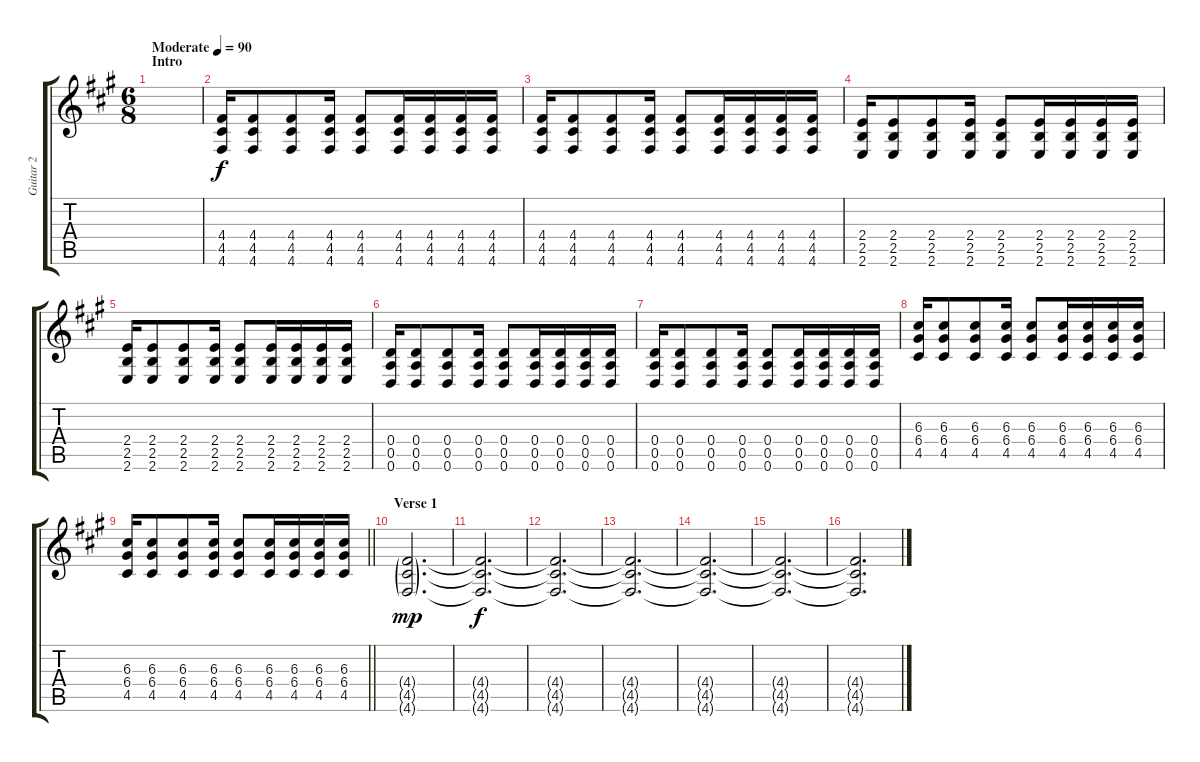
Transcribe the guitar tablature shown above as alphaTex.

\track ("Guitar 2" "Guitar 2") {instrument distortionguitar}
\staff {score tabs}
\tuning (E4 B3 G3 D3 A2 D2) {hide}
\ts (6 8)
\section ("" "Intro")
\tempo (90 "Moderate")
\clef g2
\ks a
|
(4.4 4.5 4.6).16 (4.4 4.5 4.6).8 (4.4 4.5 4.6).8 (4.4 4.5 4.6).16 (4.4 4.5 4.6).8 (4.4 4.5 4.6).16 (4.4 4.5 4.6).16 (4.4 4.5 4.6).16 (4.4 4.5 4.6).16 |
(4.4 4.5 4.6).16 (4.4 4.5 4.6).8 (4.4 4.5 4.6).8 (4.4 4.5 4.6).16 (4.4 4.5 4.6).8 (4.4 4.5 4.6).16 (4.4 4.5 4.6).16 (4.4 4.5 4.6).16 (4.4 4.5 4.6).16 |
(2.4 2.5 2.6).16 (2.4 2.5 2.6).8 (2.4 2.5 2.6).8 (2.4 2.5 2.6).16 (2.4 2.5 2.6).8 (2.4 2.5 2.6).16 (2.4 2.5 2.6).16 (2.4 2.5 2.6).16 (2.4 2.5 2.6).16 |
(2.4 2.5 2.6).16 (2.4 2.5 2.6).8 (2.4 2.5 2.6).8 (2.4 2.5 2.6).16 (2.4 2.5 2.6).8 (2.4 2.5 2.6).16 (2.4 2.5 2.6).16 (2.4 2.5 2.6).16 (2.4 2.5 2.6).16 |
(0.4 0.5 0.6).16 (0.4 0.5 0.6).8 (0.4 0.5 0.6).8 (0.4 0.5 0.6).16 (0.4 0.5 0.6).8 (0.4 0.5 0.6).16 (0.4 0.5 0.6).16 (0.4 0.5 0.6).16 (0.4 0.5 0.6).16 |
(0.4 0.5 0.6).16 (0.4 0.5 0.6).8 (0.4 0.5 0.6).8 (0.4 0.5 0.6).16 (0.4 0.5 0.6).8 (0.4 0.5 0.6).16 (0.4 0.5 0.6).16 (0.4 0.5 0.6).16 (0.4 0.5 0.6).16 |
(6.3 6.4 4.5).16 (6.3 6.4 4.5).8 (6.3 6.4 4.5).8 (6.3 6.4 4.5).16 (6.3 6.4 4.5).8 (6.3 6.4 4.5).16 (6.3 6.4 4.5).16 (6.3 6.4 4.5).16 (6.3 6.4 4.5).16 |
\barLineRight lightlight
(6.3 6.4 4.5).16 (6.3 6.4 4.5).8 (6.3 6.4 4.5).8 (6.3 6.4 4.5).16 (6.3 6.4 4.5).8 (6.3 6.4 4.5).16 (6.3 6.4 4.5).16 (6.3 6.4 4.5).16 (6.3 6.4 4.5).16 |
\section ("" "Verse 1")
(4.4{g} 4.5{g} 4.6{g}).2{d dy mp} |
(4.4{t} 4.5{t} 4.6{t}).2{d dy f} |
(4.4{t} 4.5{t} 4.6{t}).2{d} |
(4.4{t} 4.5{t} 4.6{t}).2{d} |
(4.4{t} 4.5{t} 4.6{t}).2{d} |
(4.4{t} 4.5{t} 4.6{t}).2{d} |
(4.4{t} 4.5{t} 4.6{t}).2{d}
